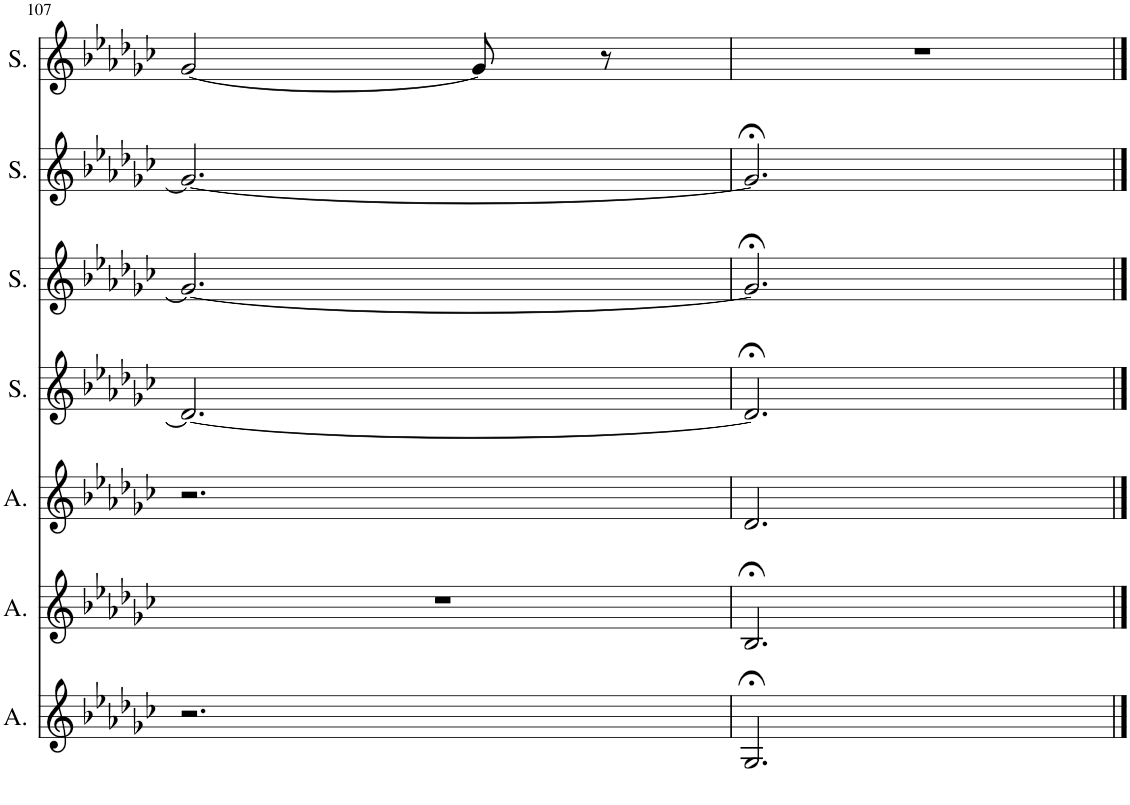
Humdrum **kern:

**kern	**kern	**kern	**kern	**kern	**kern	**kern
*part7	*part6	*part5	*part4	*part3	*part2	*part1
*staff7	*staff6	*staff5	*staff4	*staff3	*staff2	*staff1
*I"A3	*I"A2	*I"A1	*I"S3	*I"S2	*I"S1	*I"Solo
*I'A.	*I'A.	*I'A.	*I'S.	*I'S.	*I'S.	*I'S.
!!LO:PB:g=z
*clefG2	*clefG2	*clefG2	*clefG2	*clefG2	*clefG2	*clefG2
*k[b-e-a-d-g-c-]	*k[b-e-a-d-g-c-]	*k[b-e-a-d-g-c-]	*k[b-e-a-d-g-c-]	*k[b-e-a-d-g-c-]	*k[b-e-a-d-g-c-]	*k[b-e-a-d-g-c-]
*M3/4	*M3/4	*M3/4	*M3/4	*M3/4	*M3/4	*M3/4
=107	=107	=107	=107	=107	=107	=107
2.r	2.r	2.r	2.d-/_	2.g-/_	2.g-/_	[2g-/
.	.	.	.	.	.	8g-/]
.	.	.	.	.	.	8r
=108	=108	=108	=108	=108	=108	=108
2.G-;</	2.B-;</	2.d-/	2.d-;</]	2.g-;</]	2.g-;</]	2.r
==	==	==	==	==	==	==
*-	*-	*-	*-	*-	*-	*-
